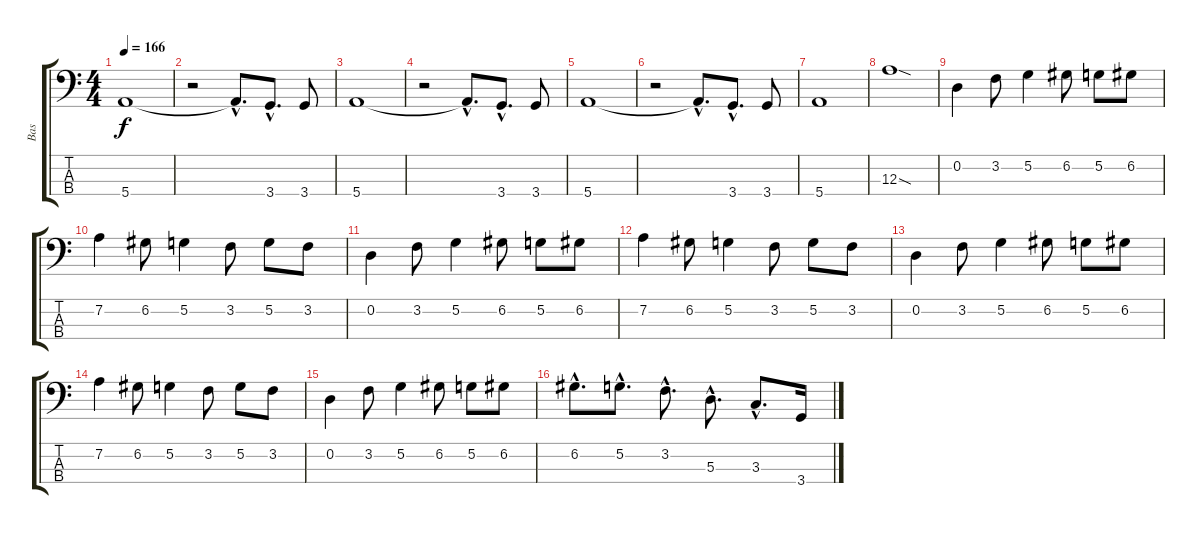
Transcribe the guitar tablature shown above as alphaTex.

\track ("Bas" "Bas") {instrument electricbassfinger}
\staff {score tabs}
\tuning (G2 D2 A1 E1) {hide}
\ts (4 4)
\tempo 166
\clef f4
\ks c
5.4.1{dy f} |
r.2 5.4{hac t}.8{d} 3.4{hac}.8{d} 3.4.8 |
5.4.1 |
r.2 5.4{hac t}.8{d} 3.4{hac}.8{d} 3.4.8 |
5.4.1 |
r.2 5.4{hac t}.8{d} 3.4{hac}.8{d} 3.4.8 |
5.4.1 |
12.3{sod}.1 |
0.2.4 3.2.8 5.2.4 6.2.8 5.2.8 6.2.8 |
7.2.4 6.2.8 5.2.4 3.2.8 5.2.8 3.2.8 |
0.2.4 3.2.8 5.2.4 6.2.8 5.2.8 6.2.8 |
7.2.4 6.2.8 5.2.4 3.2.8 5.2.8 3.2.8 |
0.2.4 3.2.8 5.2.4 6.2.8 5.2.8 6.2.8 |
7.2.4 6.2.8 5.2.4 3.2.8 5.2.8 3.2.8 |
0.2.4 3.2.8 5.2.4 6.2.8 5.2.8 6.2.8 |
6.2{hac}.8{d} 5.2{hac}.8{d} 3.2{hac}.8{d} 5.3{hac}.8{d} 3.3{hac}.8{d} 3.4.16
